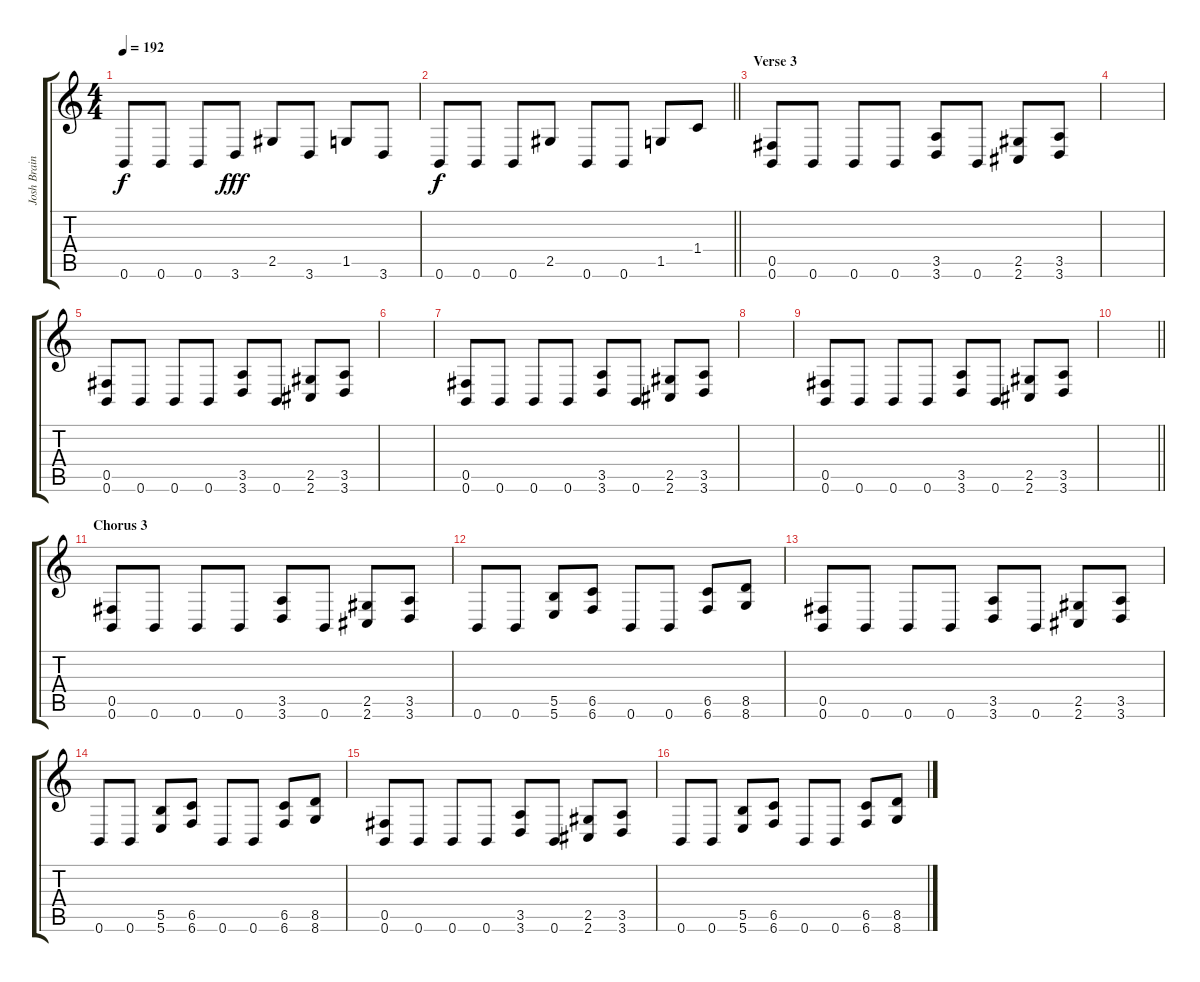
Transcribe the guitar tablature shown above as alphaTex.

\track ("Josh Brainard" "Josh Brain") {instrument distortionguitar}
\staff {score tabs}
\tuning (Db4 Ab3 E3 B2 Gb2 B1) {hide}
\ts (4 4)
\tempo 192
\clef g2
\ks c
0.6.8{dy f} 0.6.8 0.6.8 3.6.8{dy fff} 2.5.8 3.6.8 1.5.8 3.6.8 |
\barLineRight lightlight
0.6.8{dy f} 0.6.8 0.6.8 2.5.8 0.6.8 0.6.8 1.5.8 1.4.8 |
\section ("" "Verse 3")
(0.5 0.6).8 0.6.8 0.6.8 0.6.8 (3.5 3.6).8 0.6.8 (2.5 2.6).8 (3.5 3.6).8 |
|
(0.5 0.6).8 0.6.8 0.6.8 0.6.8 (3.5 3.6).8 0.6.8 (2.5 2.6).8 (3.5 3.6).8 |
|
(0.5 0.6).8 0.6.8 0.6.8 0.6.8 (3.5 3.6).8 0.6.8 (2.5 2.6).8 (3.5 3.6).8 |
|
(0.5 0.6).8 0.6.8 0.6.8 0.6.8 (3.5 3.6).8 0.6.8 (2.5 2.6).8 (3.5 3.6).8 |
\barLineRight lightlight
|
\section ("" "Chorus 3")
(0.5 0.6).8 0.6.8 0.6.8 0.6.8 (3.5 3.6).8 0.6.8 (2.5 2.6).8 (3.5 3.6).8 |
0.6.8 0.6.8 (5.5 5.6).8 (6.5 6.6).8 0.6.8 0.6.8 (6.5 6.6).8 (8.5 8.6).8 |
(0.5 0.6).8 0.6.8 0.6.8 0.6.8 (3.5 3.6).8 0.6.8 (2.5 2.6).8 (3.5 3.6).8 |
0.6.8 0.6.8 (5.5 5.6).8 (6.5 6.6).8 0.6.8 0.6.8 (6.5 6.6).8 (8.5 8.6).8 |
(0.5 0.6).8 0.6.8 0.6.8 0.6.8 (3.5 3.6).8 0.6.8 (2.5 2.6).8 (3.5 3.6).8 |
0.6.8 0.6.8 (5.5 5.6).8 (6.5 6.6).8 0.6.8 0.6.8 (6.5 6.6).8 (8.5 8.6).8
